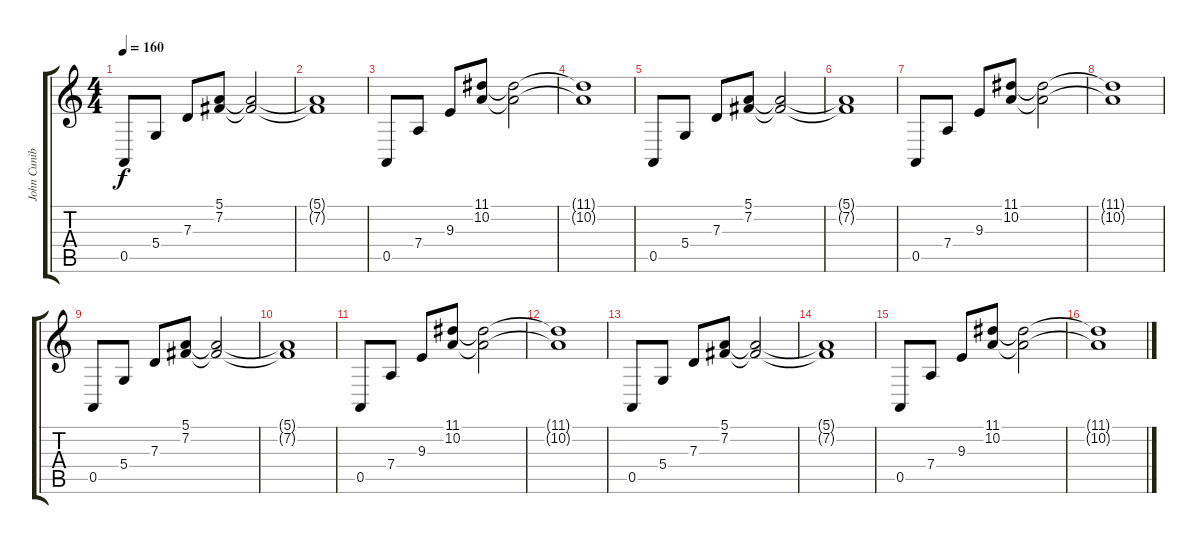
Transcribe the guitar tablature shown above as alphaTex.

\track ("John Cuniberti" "John Cunib") {instrument sitar}
\staff {score tabs}
\tuning (E4 B3 G3 D3 A2 E2) {hide}
\ts (4 4)
\tempo 160
\clef g2
\ks c
0.5.8{dy f} 5.4.8 7.3.8 (5.1 7.2).8 (5.1{t} 7.2{t}).2 |
(5.1{t} 7.2{t}).1 |
0.5.8 7.4.8 9.3.8 (11.1 10.2).8 (11.1{t} 10.2{t}).2 |
(11.1{t} 10.2{t}).1 |
0.5.8 5.4.8 7.3.8 (5.1 7.2).8 (5.1{t} 7.2{t}).2 |
(5.1{t} 7.2{t}).1 |
0.5.8 7.4.8 9.3.8 (11.1 10.2).8 (11.1{t} 10.2{t}).2 |
(11.1{t} 10.2{t}).1 |
0.5.8 5.4.8 7.3.8 (5.1 7.2).8 (5.1{t} 7.2{t}).2 |
(5.1{t} 7.2{t}).1 |
0.5.8 7.4.8 9.3.8 (11.1 10.2).8 (11.1{t} 10.2{t}).2 |
(11.1{t} 10.2{t}).1 |
0.5.8 5.4.8 7.3.8 (5.1 7.2).8 (5.1{t} 7.2{t}).2 |
(5.1{t} 7.2{t}).1 |
0.5.8 7.4.8 9.3.8 (11.1 10.2).8 (11.1{t} 10.2{t}).2 |
(11.1{t} 10.2{t}).1
